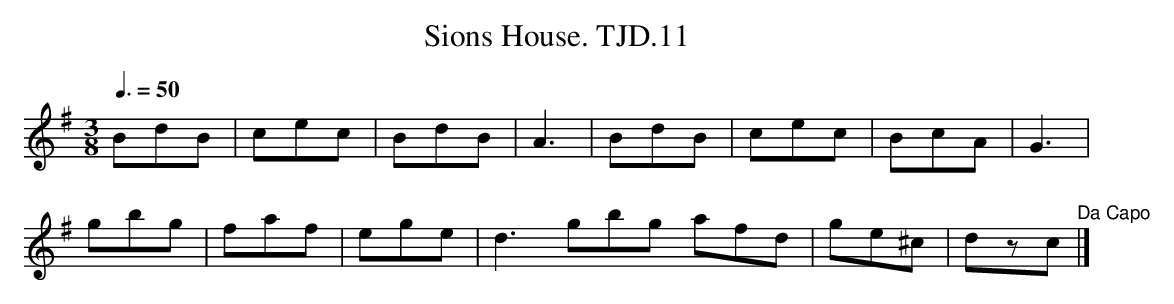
X:1
T:Sions House. TJD.11
M:3/8
L:1/8
Q:3/8=50
K:G
BdB|cec|BdB|A3|BdB|cec|BcA|G3|
gbg|faf|ege|d3gbg afd|ge^c|dzc"^Da Capo"|]
